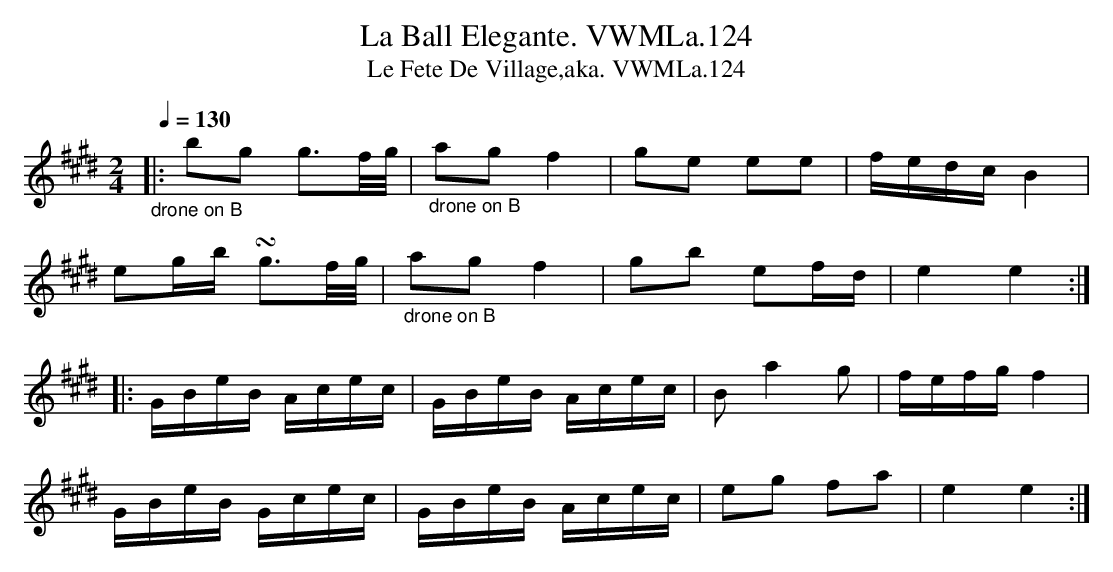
X:1
T:La Ball Elegante. VWMLa.124
T:Le Fete De Village,aka. VWMLa.124
M:2/4
L:1/16
Q:1/4=130
K:E
"_drone on B"\
|:b2g2 g3f/g/|"_drone on B"a2g2f4|g2e2 e2e2|fedc B4|
e2gb !turn!g3f/g/|"_drone on B"a2g2 f4|g2b2 e2fd|e4 e4:|
|:GBeB Acec|GBeB Acec|B2a4 g2|fefg f4|
GBeB Gcec|GBeB Acec|e2g2 f2a2|e4 e4:|
